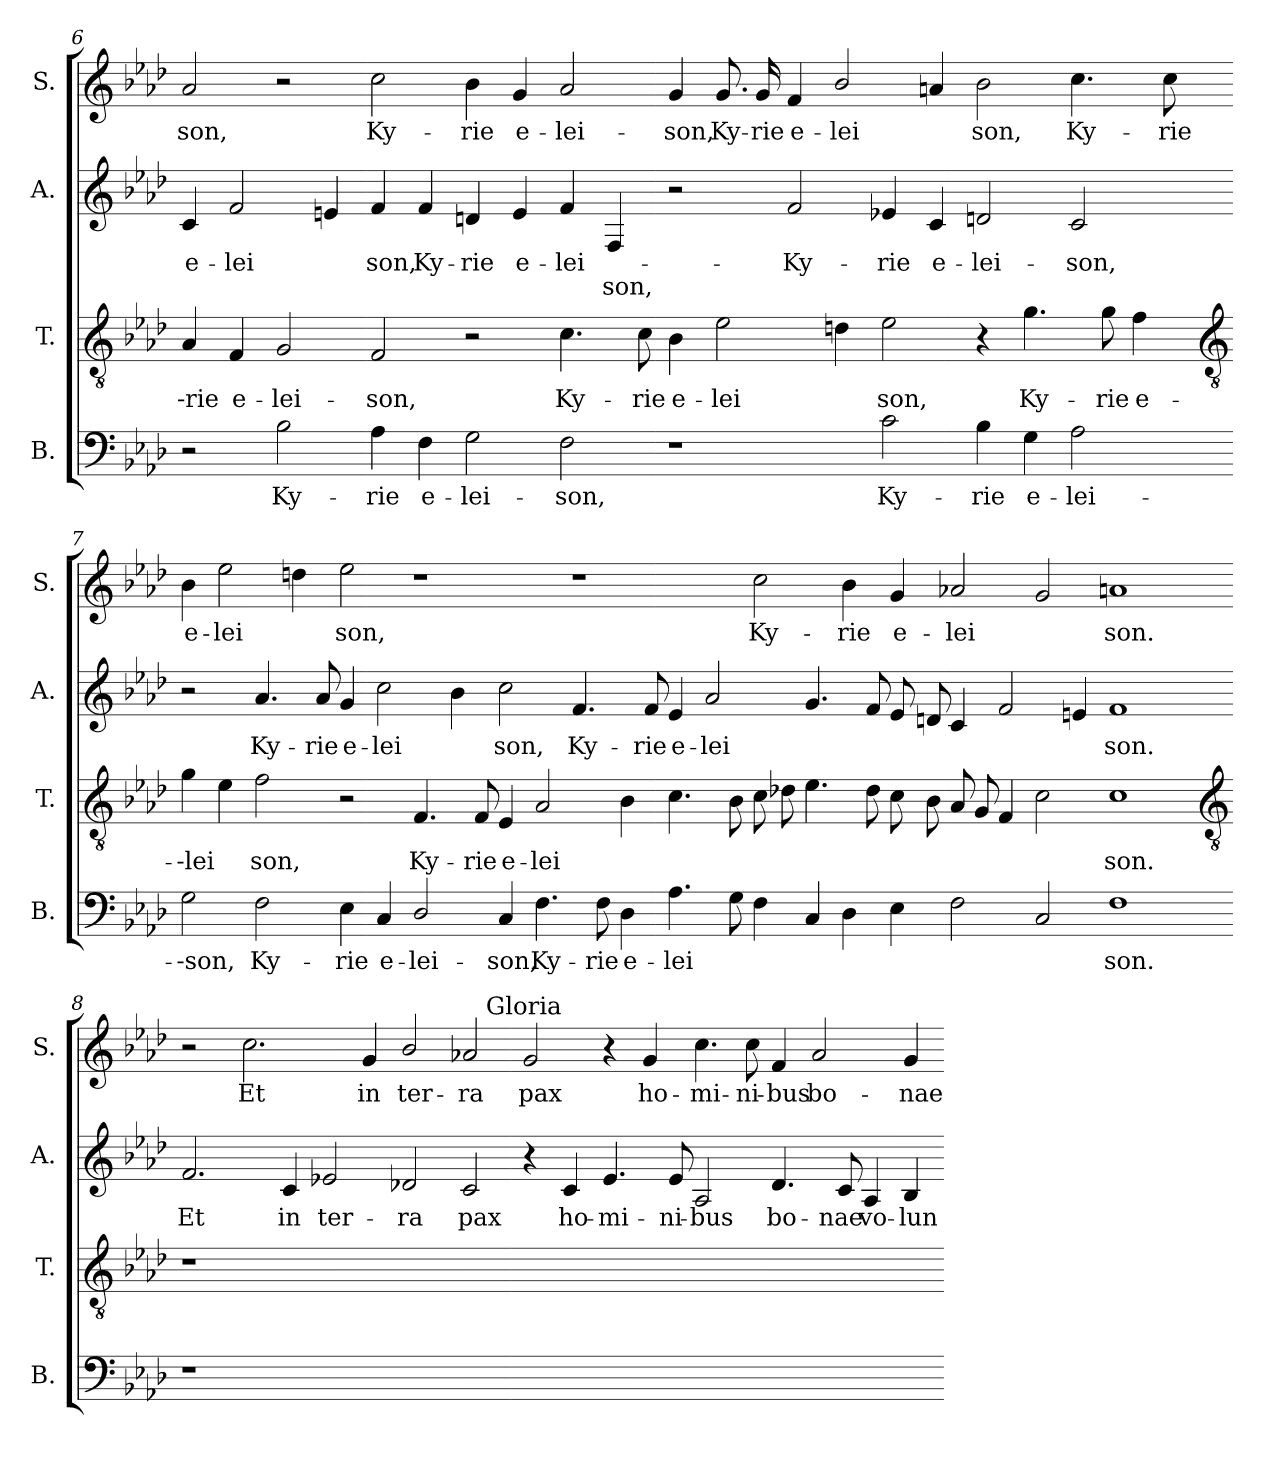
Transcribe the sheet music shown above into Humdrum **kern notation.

**kern	**text	**kern	**text	**kern	**text	**text	**kern	**text
*part4	*part4	*part3	*part3	*part2	*part2	*part2	*part1	*part1
*staff4	*staff4	*staff3	*staff3	*staff2	*staff2	*staff2	*staff1	*staff1
*I"B.	*	*I"T.	*	*I"A.	*	*	*I"S.	*
*I'B.	*	*I'T.	*	*I'A.	*	*	*I'S.	*
!!LO:LB:g=z
*clefF4	*	*clefGv2	*	*clefG2	*	*	*clefG2	*
*k[b-e-a-d-]	*	*k[b-e-a-d-]	*	*k[b-e-a-d-]	*	*	*k[b-e-a-d-]	*
*A-:	*	*A-:	*	*A-:	*	*	*A-:	*
=6	=6	=6	=6	=6	=6	=6	=6	=6
!	!	!	!LO:LY:b	!	!LO:LY:b	!	!	!LO:LY:b
2r	.	4A-	--rie	4c	e-	.	2a-	-son,
!	!	!	!LO:LY:b	!	!LO:LY:b	!	!	!
.	.	4F	e-	2f	-lei	.	.	.
!	!LO:LY:b	!	!LO:LY:b	!	!	!	!	!
2B-	Ky-	2G	-lei-	.	.	.	2r	.
.	.	.	.	4en	.	.	.	.
!	!LO:LY:b	!	!LO:LY:b	!	!LO:LY:b	!	!	!LO:LY:b
4A-	-rie	2F	-son,	4f	son,	.	2cc	Ky-
!	!LO:LY:b	!	!	!	!LO:LY:b	!	!	!
4F	e-	.	.	4f	Ky-	.	.	.
!	!LO:LY:b	!	!	!	!LO:LY:b	!	!	!LO:LY:b
2G	-lei-	2r	.	4dn	-rie	.	4b-	-rie
!	!	!	!	!	!LO:LY:b	!	!	!LO:LY:b
.	.	.	.	4e	e-	.	4g	e-
!	!LO:LY:b	!	!LO:LY:b	!	!LO:LY:b	!	!	!LO:LY:b
2F	-son,	4.c	Ky-	4f	-lei-	.	2a-	-lei-
!	!	!	!	!	!	!LO:LY:b	!	!
.	.	.	.	4F	.	-son,	.	.
!	!	!	!LO:LY:b	!	!	!	!	!
.	.	8c	-rie	.	.	.	.	.
!	!	!	!LO:LY:b	!	!	!	!	!LO:LY:b
1r	.	4B-	e-	2r	.	.	4g	-son,
!	!	!	!LO:LY:b	!	!	!	!	!LO:LY:b
.	.	2e-	-lei	.	.	.	8.g	Ky-
!	!	!	!	!	!	!	!	!LO:LY:b
.	.	.	.	.	.	.	16g	-rie
!	!	!	!	!	!LO:LY:b	!	!	!LO:LY:b
.	.	.	.	2f	Ky-	.	4f	e-
!	!	!	!	!	!	!	!	!LO:LY:b
.	.	4dn	.	.	.	.	2b-/	-lei
!	!LO:LY:b	!	!LO:LY:b	!	!LO:LY:b	!	!	!
2c	Ky-	2e-	son,	4e-X	-rie	.	.	.
!	!	!	!	!	!LO:LY:b	!	!	!
.	.	.	.	4c	e-	.	4an	.
!	!LO:LY:b	!	!	!	!LO:LY:b	!	!	!LO:LY:b
4B-	-rie	4r	.	2dn	-lei-	.	2b-	son,
!	!LO:LY:b	!	!LO:LY:b	!	!	!	!	!
4G	e-	4.g	Ky-	.	.	.	.	.
!	!LO:LY:b	!	!	!	!LO:LY:b	!	!	!LO:LY:b
2A-	-lei-	.	.	2c	-son,	.	4.cc	Ky-
!	!	!	!LO:LY:b	!	!	!	!	!
.	.	8g	-rie	.	.	.	.	.
!	!	!	!LO:LY:b	!	!	!	!	!
.	.	4f	e-	.	.	.	.	.
!	!	!	!	!	!	!	!	!LO:LY:b
.	.	.	.	.	.	.	8cc	-rie
!!LO:LB:g=z
=7-	=7-	=7-	=7-	=7-	=7-	=7-	=7-	=7-
*	*	*clefGv2	*	*	*	*	*	*
!	!LO:LY:b	!	!LO:LY:b	!	!	!	!	!LO:LY:b
2G	--son,	4g	--lei	2r	.	.	4b-	e-
!	!	!	!	!	!	!	!	!LO:LY:b
.	.	4e-	.	.	.	.	2ee-	-lei
!	!LO:LY:b	!	!LO:LY:b	!	!LO:LY:b	!	!	!
2F	Ky-	2f	son,	4.a-	Ky-	.	.	.
.	.	.	.	.	.	.	4ddn	.
!	!	!	!	!	!LO:LY:b	!	!	!
.	.	.	.	8a-	-rie	.	.	.
!	!LO:LY:b	!	!	!	!LO:LY:b	!	!	!LO:LY:b
4E-	-rie	2r	.	4g	e-	.	2ee-	son,
!	!LO:LY:b	!	!	!	!LO:LY:b	!	!	!
4C	e-	.	.	2cc	-lei	.	.	.
!	!LO:LY:b	!	!LO:LY:b	!	!	!	!	!
2D-/	-lei-	4.F	Ky-	.	.	.	1r	.
.	.	.	.	4b-	.	.	.	.
!	!	!	!LO:LY:b	!	!	!	!	!
.	.	8F	-rie	.	.	.	.	.
!	!LO:LY:b	!	!LO:LY:b	!	!LO:LY:b	!	!	!
4C	-son,	4E-	e-	2cc	son,	.	.	.
!	!LO:LY:b	!	!LO:LY:b	!	!	!	!	!
4.F	Ky-	2A-	-lei	.	.	.	.	.
!	!	!	!	!	!LO:LY:b	!	!	!
.	.	.	.	4.f	Ky-	.	1r	.
!	!LO:LY:b	!	!	!	!	!	!	!
8F	-rie	.	.	.	.	.	.	.
!	!LO:LY:b	!	!	!	!	!	!	!
4D-	e-	4B-	.	.	.	.	.	.
!	!	!	!	!	!LO:LY:b	!	!	!
.	.	.	.	8f	-rie	.	.	.
!	!LO:LY:b	!	!	!	!LO:LY:b	!	!	!
4.A-	-lei	4.c	.	4e-	e-	.	.	.
!	!	!	!	!	!LO:LY:b	!	!	!
.	.	.	.	2a-	-lei	.	.	.
8G	.	8B-	.	.	.	.	.	.
!	!	!	!	!	!	!	!	!LO:LY:b
4F	.	8c	.	.	.	.	2cc	Ky-
.	.	8d-	.	.	.	.	.	.
4C	.	4.e-	.	4.g	.	.	.	.
!	!	!	!	!	!	!	!	!LO:LY:b
4D-	.	.	.	.	.	.	4b-	-rie
.	.	8d-	.	8f	.	.	.	.
!	!	!	!	!	!	!	!	!LO:LY:b
4E-	.	8c	.	8e-	.	.	4g	e-
.	.	8B-	.	8dn	.	.	.	.
!	!	!	!	!	!	!	!	!LO:LY:b
2F	.	8A-	.	4c	.	.	2a-	-lei
.	.	8G	.	.	.	.	.	.
.	.	4F	.	2f	.	.	.	.
2C	.	2c	.	.	.	.	2g	.
.	.	.	.	4en	.	.	.	.
!	!LO:LY:b	!	!LO:LY:b	!	!LO:LY:b	!	!	!LO:LY:b
1F	son.	1c	son.	1f	son.	.	1an	son.
!!LO:LB:g=z
=8-	=8-	=8-	=8-	=8-	=8-	=8-	=8-	=8-
*	*	*clefGv2	*	*	*	*	*	*
!	!	!	!	!	!LO:LY:b	!	!	!
1r	.	1r	.	2.f	Et	.	2r	.
!	!	!	!	!	!	!	!	!LO:LY:b
.	.	.	.	.	.	.	2.cc	Et
!	!	!	!	!	!LO:LY:b	!	!	!
.	.	.	.	4c	in	.	.	.
!	!	!	!	!	!LO:LY:b	!	!	!
00ryy	.	00ryy	.	2e-	ter-	.	.	.
!	!	!	!	!	!	!	!	!LO:LY:b
.	.	.	.	.	.	.	4g	in
!	!	!	!	!	!LO:LY:b	!	!	!LO:LY:b
.	.	.	.	2d-	-ra	.	2b-/	ter-
!	!	!	!	!	!LO:LY:b	!	!	!LO:LY:b
.	.	.	.	2c	pax	.	2a-	-ra
!	!	!	!	!	!	!	!LO:TX:a:cj:t=Gloria	!
!	!	!	!	!	!	!	!	!LO:LY:b
.	.	.	.	4r	.	.	2g	pax
!	!	!	!	!	!LO:LY:b	!	!	!
.	.	.	.	4c	ho-	.	.	.
!	!	!	!	!	!LO:LY:b	!	!	!
.	.	.	.	4.e-	-mi-	.	4r	.
!	!	!	!	!	!	!	!	!LO:LY:b
.	.	.	.	.	.	.	4g	ho-
!	!	!	!	!	!LO:LY:b	!	!	!
.	.	.	.	8e-	-ni-	.	.	.
!	!	!	!	!	!LO:LY:b	!	!	!LO:LY:b
.	.	.	.	2A-	-bus	.	4.cc	-mi-
!	!	!	!	!	!	!	!	!LO:LY:b
.	.	.	.	.	.	.	8cc	-ni-
!	!	!	!	!	!LO:LY:b	!	!	!LO:LY:b
.	.	.	.	4.d-	bo-	.	4f	-bus
!	!	!	!	!	!	!	!	!LO:LY:b
.	.	.	.	.	.	.	2a-	bo-
!	!	!	!	!	!LO:LY:b	!	!	!
.	.	.	.	8c	-nae	.	.	.
!	!	!	!	!	!LO:LY:b	!	!	!
.	.	.	.	4A-	vo-	.	.	.
!	!	!	!	!	!LO:LY:b	!	!	!LO:LY:b
.	.	.	.	4B-	-lun-	.	4g	-nae
=-	=-	=-	=-	=-	=-	=-	=-	=-
*-	*-	*-	*-	*-	*-	*-	*-	*-
